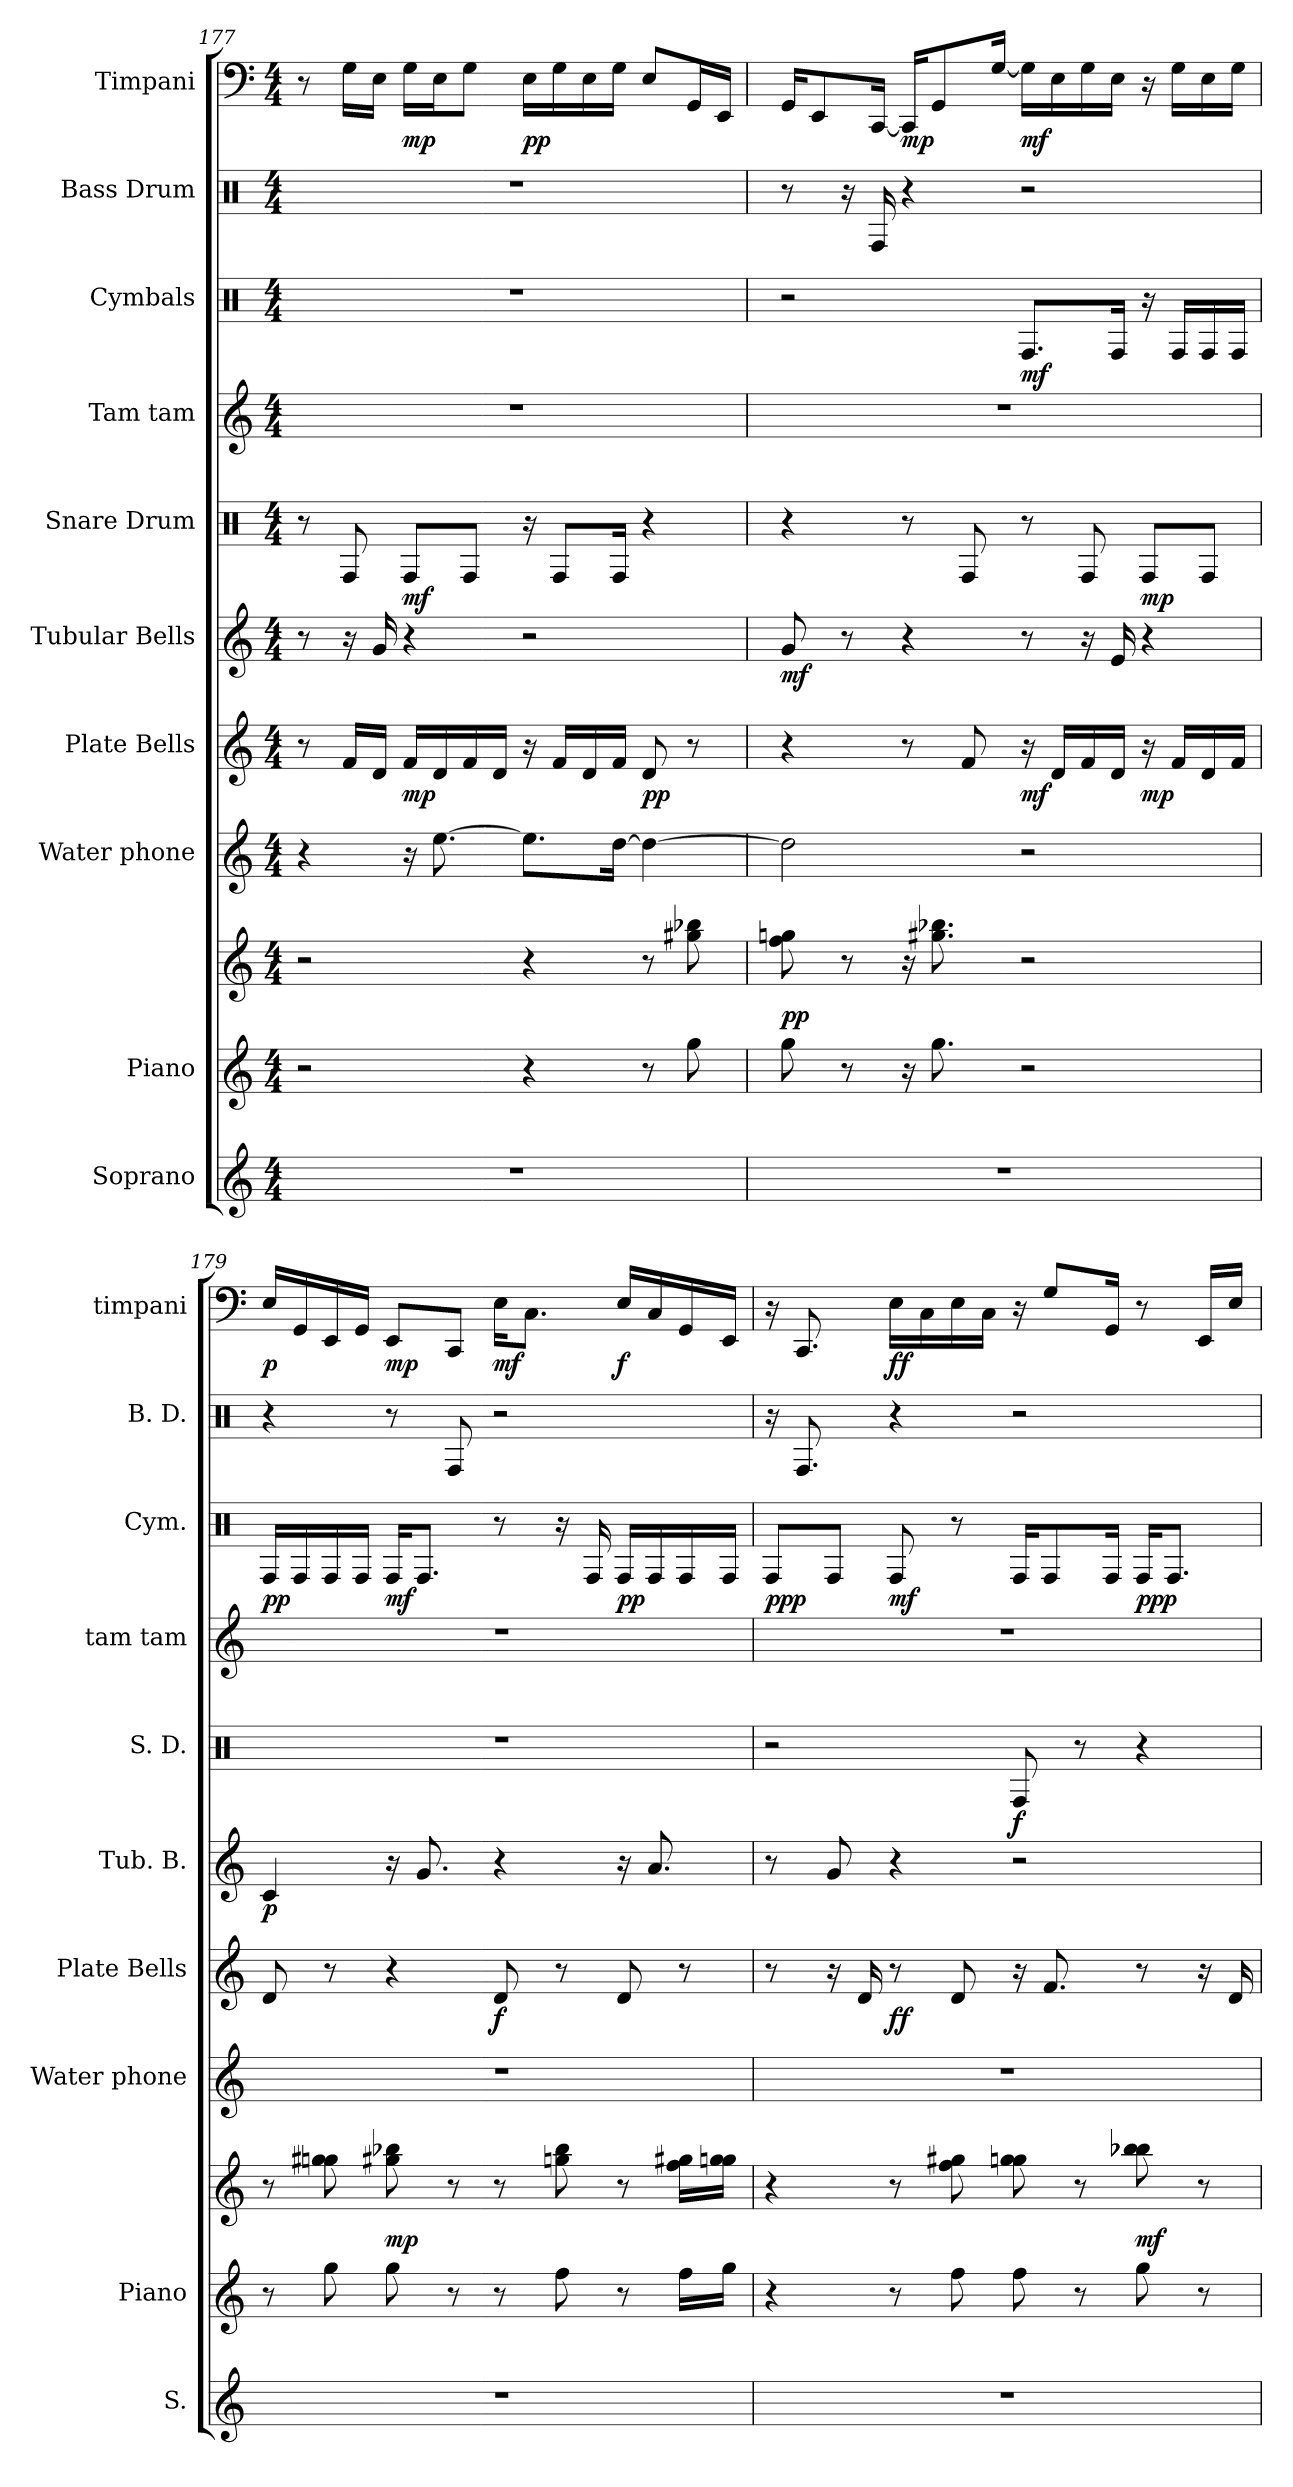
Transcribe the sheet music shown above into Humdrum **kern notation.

**kern	**kern	**kern	**dynam	**kern	**kern	**dynam	**kern	**dynam	**kern	**dynam	**kern	**kern	**dynam	**kern	**kern	**dynam
*part10	*part9	*part9	*part9	*part8	*part7	*part7	*part6	*part6	*part5	*part5	*part4	*part3	*part3	*part2	*part1	*part1
*staff11	*staff10	*staff9	*staff9/10	*staff8	*staff7	*staff7	*staff6	*staff6	*staff5	*staff5	*staff4	*staff3	*staff3	*staff2	*staff1	*staff1
*I"Soprano	*I"Piano	*	*	*I"Water phone	*I"Plate Bells	*	*I"Tubular Bells	*	*I"Snare Drum	*	*I"Tam tam	*I"Cymbals	*	*I"Bass Drum	*I"Timpani	*
*I'S.	*I'Piano	*	*	*I'Water phone	*I'Plate Bells	*	*I'Tub. B.	*	*I'S. D.	*	*I'tam tam	*I'Cym.	*	*I'B. D.	*I'timpani	*
*clefG2	*clefG2	*clefG2	*	*clefG2	*clefG2	*	*clefG2	*	*clefX	*	*clefG2	*clefX	*	*clefX	*clefF4	*
*k[]	*k[]	*k[]	*	*k[]	*k[]	*	*k[]	*	*k[]	*	*k[]	*k[]	*	*k[]	*k[]	*
*C:	*C:	*C:	*	*C:	*C:	*	*C:	*	*C:	*	*C:	*C:	*	*C:	*C:	*
*M4/4	*M4/4	*M4/4	*	*M4/4	*M4/4	*	*M4/4	*	*M4/4	*	*M4/4	*M4/4	*	*M4/4	*M4/4	*
=177	=177	=177	=177	=177	=177	=177	=177	=177	=177	=177	=177	=177	=177	=177	=177	=177
1r	2r	2r	.	4r	8r	.	8r	.	8r	.	1r	1r	.	1r	8r	.
.	.	.	.	.	16fi/LL	.	16r	.	8RFi/	.	.	.	.	.	16Gi\LL	.
.	.	.	.	.	16di/JJ	.	16gi/	.	.	.	.	.	.	.	16Ei\JJ	.
.	.	.	.	16r	16fi/LL	mp	4r	.	8RFi/L	mf	.	.	.	.	16Gi\LL	mp
.	.	.	.	[8.eei\	16di/	.	.	.	.	.	.	.	.	.	16Ei\J	.
.	.	.	.	.	16fi/	.	.	.	8RFi/J	.	.	.	.	.	8Gi\J	.
.	.	.	.	.	16di/JJ	.	.	.	.	.	.	.	.	.	.	.
.	4r	4r	.	8.eei\L]	16r	.	2r	.	16r	.	.	.	.	.	16Ei\LL	pp
.	.	.	.	.	16fi/LL	.	.	.	8RFi/L	.	.	.	.	.	16Gi\	.
.	.	.	.	.	16di/	.	.	.	.	.	.	.	.	.	16Ei\	.
.	.	.	.	[16ddi\Jk	16fi/JJ	.	.	.	16RFi/Jk	.	.	.	.	.	16Gi\JJ	.
.	8r	8r	.	4ddi\_	8di/	pp	.	.	4r	.	.	.	.	.	8Ei/L	.
.	8ggi\	8gg#Xi\ 8bb-Xi	.	.	8r	.	.	.	.	.	.	.	.	.	16GGi/L	.
.	.	.	.	.	.	.	.	.	.	.	.	.	.	.	16EEi/JJ	.
!!LO:PB:g=z
=178	=178	=178	=178	=178	=178	=178	=178	=178	=178	=178	=178	=178	=178	=178	=178	=178
1r	8ggi\	8ffi\ 8ggni	pp	2ddi\]	4r	.	8gi/	mf	4r	.	1r	2r	.	8r	16GGi/KL	.
.	.	.	.	.	.	.	.	.	.	.	.	.	.	.	8EEi/	.
.	8r	8r	.	.	.	.	8r	.	.	.	.	.	.	16r	.	.
.	.	.	.	.	.	.	.	.	.	.	.	.	.	16RFi/	[16CCi/Jk	.
.	16r	16r	.	.	8r	.	4r	.	8r	.	.	.	.	4r	16CCi/KL]	mp
.	8.ggi\	8.gg#Xi\ 8.bb-Xi	.	.	.	.	.	.	.	.	.	.	.	.	8GGi/	.
.	.	.	.	.	8fi/	.	.	.	8RFi/	.	.	.	.	.	.	.
.	.	.	.	.	.	.	.	.	.	.	.	.	.	.	[16Gi/Jk	.
.	2r	2r	.	2r	16r	mf	8r	.	8r	.	.	8.RFi/L	mf	2r	16Gi\LL]	mf
.	.	.	.	.	16di/LL	.	.	.	.	.	.	.	.	.	16Ei\	.
.	.	.	.	.	16fi/	.	16r	.	8RFi/	.	.	.	.	.	16Gi\	.
.	.	.	.	.	16di/JJ	.	16ei/	.	.	.	.	16RFi/Jk	.	.	16Ei\JJ	.
.	.	.	.	.	16r	mp	4r	.	8RFi/L	mp	.	16r	.	.	16r	.
.	.	.	.	.	16fi/LL	.	.	.	.	.	.	16RFi/LL	.	.	16Gi\LL	.
.	.	.	.	.	16di/	.	.	.	8RFi/J	.	.	16RFi/	.	.	16Ei\	.
.	.	.	.	.	16fi/JJ	.	.	.	.	.	.	16RFi/JJ	.	.	16Gi\JJ	.
=179	=179	=179	=179	=179	=179	=179	=179	=179	=179	=179	=179	=179	=179	=179	=179	=179
1r	8r	8r	.	1r	8di/	.	4ci/	p	1r	.	1r	16RFi/LL	pp	4r	16Ei/LL	p
.	.	.	.	.	.	.	.	.	.	.	.	16RFi/	.	.	16GGi/	.
.	8ggi\	8gg#Xi\ 8ggni	.	.	8r	.	.	.	.	.	.	16RFi/	.	.	16EEi/	.
.	.	.	.	.	.	.	.	.	.	.	.	16RFi/JJ	.	.	16GGi/JJ	.
.	8ggi\	8gg#Xi\ 8bb-Xi	mp	.	4r	.	16r	.	.	.	.	16RFi/KL	mf	8r	8EEi/L	mp
.	.	.	.	.	.	.	8.gi/	.	.	.	.	8.RFi/J	.	.	.	.
.	8r	8r	.	.	.	.	.	.	.	.	.	.	.	8RFi/	8CCi/J	.
.	8r	8r	.	.	8di/	f	4r	.	.	.	.	8r	.	2r	16Ei\KL	mf
.	.	.	.	.	.	.	.	.	.	.	.	.	.	.	8.Ci\J	.
.	8ffi\	8ggni\ 8bb-i	.	.	8r	.	.	.	.	.	.	16r	.	.	.	.
.	.	.	.	.	.	.	.	.	.	.	.	16RFi/	.	.	.	.
.	8r	8r	.	.	8di/	.	16r	.	.	.	.	16RFi/LL	pp	.	16Ei/LL	f
.	.	.	.	.	.	.	8.ai/	.	.	.	.	16RFi/	.	.	16Ci/	.
.	16ffi\LL	16ffi\ 16gg#XiLL	.	.	8r	.	.	.	.	.	.	16RFi/	.	.	16GGi/	.
.	16ggi\JJ	16ggni\ 16ggiJJ	.	.	.	.	.	.	.	.	.	16RFi/JJ	.	.	16EEi/JJ	.
!!LO:PB:g=z
=180	=180	=180	=180	=180	=180	=180	=180	=180	=180	=180	=180	=180	=180	=180	=180	=180
1r	4r	4r	.	1r	8r	.	8r	.	2r	.	1r	8RFi/L	ppp	16r	16r	.
.	.	.	.	.	.	.	.	.	.	.	.	.	.	8.RFi/	8.CCi/	.
.	.	.	.	.	16r	.	8gi/	.	.	.	.	8RFi/J	.	.	.	.
.	.	.	.	.	16di/	.	.	.	.	.	.	.	.	.	.	.
.	8r	8r	.	.	8r	ff	4r	.	.	.	.	8RFi/	mf	4r	16Ei\LL	ff
.	.	.	.	.	.	.	.	.	.	.	.	.	.	.	16Ci\	.
.	8ffi\	8ffi\ 8gg#Xi	.	.	8di/	.	.	.	.	.	.	8r	.	.	16Ei\	.
.	.	.	.	.	.	.	.	.	.	.	.	.	.	.	16Ci\JJ	.
.	8ffi\	8ggni\ 8ggi	.	.	16r	.	2r	.	8RFi/	f	.	16RFi/KL	.	2r	16r	.
.	.	.	.	.	8.fi/	.	.	.	.	.	.	8RFi/	.	.	8Gi/L	.
.	8r	8r	.	.	.	.	.	.	8r	.	.	.	.	.	.	.
.	.	.	.	.	.	.	.	.	.	.	.	16RFi/Jk	.	.	16GGi/Jk	.
.	8ggi\	8bb-Xi\ 8bb-i	mf	.	8r	.	.	.	4r	.	.	16RFi/KL	ppp	.	8r	.
.	.	.	.	.	.	.	.	.	.	.	.	8.RFi/J	.	.	.	.
.	8r	8r	.	.	16r	.	.	.	.	.	.	.	.	.	16EEi/LL	.
.	.	.	.	.	16di/	.	.	.	.	.	.	.	.	.	16Ei/JJ	.
=	=	=	=	=	=	=	=	=	=	=	=	=	=	=	=	=
*-	*-	*-	*-	*-	*-	*-	*-	*-	*-	*-	*-	*-	*-	*-	*-	*-
